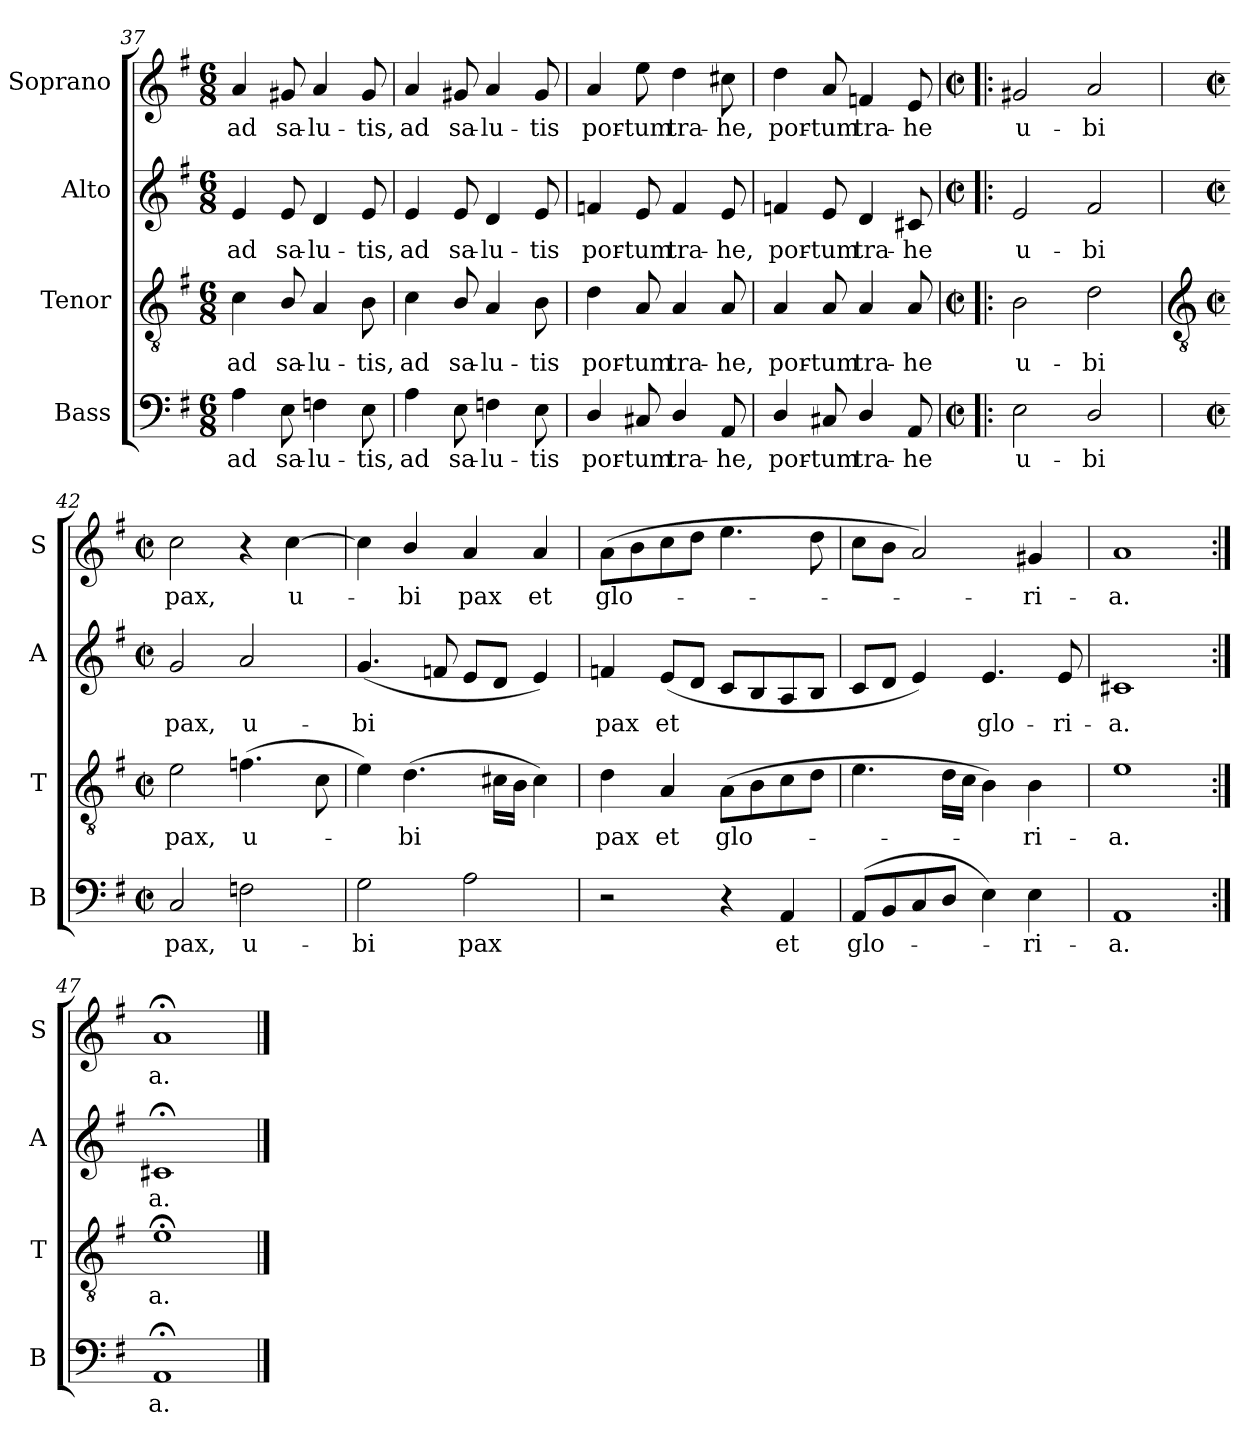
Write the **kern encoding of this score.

**kern	**text	**kern	**text	**kern	**text	**kern	**text
*part4	*part4	*part3	*part3	*part2	*part2	*part1	*part1
*staff4	*staff4	*staff3	*staff3	*staff2	*staff2	*staff1	*staff1
*I"Bass	*	*I"Tenor	*	*I"Alto	*	*I"Soprano	*
*I'B	*	*I'T	*	*I'A	*	*I'S	*
!!LO:LB:g=z
*clefF4	*	*clefGv2	*	*clefG2	*	*clefG2	*
*k[f#]	*	*k[f#]	*	*k[f#]	*	*k[f#]	*
*G:	*	*G:	*	*G:	*	*G:	*
*M6/8	*	*M6/8	*	*M6/8	*	*M6/8	*
=37	=37	=37	=37	=37	=37	=37	=37
!	!LO:LY:b	!	!LO:LY:b	!	!LO:LY:b	!	!LO:LY:b
4A	ad	4c	ad	4e	ad	4a	ad
!	!LO:LY:b	!	!LO:LY:b	!	!LO:LY:b	!	!LO:LY:b
8E	sa-	8B/	sa-	8e	sa-	8g#X	sa-
!	!LO:LY:b	!	!LO:LY:b	!	!LO:LY:b	!	!LO:LY:b
4Fn	-lu-	4A	-lu-	4d	-lu-	4a	-lu-
!	!LO:LY:b	!	!LO:LY:b	!	!LO:LY:b	!	!LO:LY:b
8E	-tis,	8B	-tis,	8e	-tis,	8g#	-tis,
=38	=38	=38	=38	=38	=38	=38	=38
!	!LO:LY:b	!	!LO:LY:b	!	!LO:LY:b	!	!LO:LY:b
4A	ad	4c	ad	4e	ad	4a	ad
!	!LO:LY:b	!	!LO:LY:b	!	!LO:LY:b	!	!LO:LY:b
8E	sa-	8B/	sa-	8e	sa-	8g#X	sa-
!	!LO:LY:b	!	!LO:LY:b	!	!LO:LY:b	!	!LO:LY:b
4Fn	-lu-	4A	-lu-	4d	-lu-	4a	-lu-
!	!LO:LY:b	!	!LO:LY:b	!	!LO:LY:b	!	!LO:LY:b
8E	-tis	8B	-tis	8e	-tis	8g#	-tis
=39	=39	=39	=39	=39	=39	=39	=39
!	!LO:LY:b	!	!LO:LY:b	!	!LO:LY:b	!	!LO:LY:b
4D/	por-	4d	por-	4fn	por-	4a	por-
!	!LO:LY:b	!	!LO:LY:b	!	!LO:LY:b	!	!LO:LY:b
8C#X	-tum	8A	-tum	8e	-tum	8ee	-tum
!	!LO:LY:b	!	!LO:LY:b	!	!LO:LY:b	!	!LO:LY:b
4D/	tra-	4A	tra-	4f	tra-	4dd	tra-
!	!LO:LY:b	!	!LO:LY:b	!	!LO:LY:b	!	!LO:LY:b
8AA	-he,	8A	-he,	8e	-he,	8cc#X	-he,
=40	=40	=40	=40	=40	=40	=40	=40
!	!LO:LY:b	!	!LO:LY:b	!	!LO:LY:b	!	!LO:LY:b
4D/	por-	4A	por-	4fn	por-	4dd	por-
!	!LO:LY:b	!	!LO:LY:b	!	!LO:LY:b	!	!LO:LY:b
8C#X	-tum	8A	-tum	8e	-tum	8a	-tum
!	!LO:LY:b	!	!LO:LY:b	!	!LO:LY:b	!	!LO:LY:b
4D/	tra-	4A	tra-	4d	tra-	4fn	tra-
!	!LO:LY:b	!	!LO:LY:b	!	!LO:LY:b	!	!LO:LY:b
8AA	-he	8A	-he	8c#X	-he	8e	-he
=41!|:	=41!|:	=41!|:	=41!|:	=41!|:	=41!|:	=41!|:	=41!|:
*M2/2	*	*M2/2	*	*M2/2	*	*M2/2	*
*met(c|)	*	*met(c|)	*	*met(c|)	*	*met(c|)	*
!	!LO:LY:b	!	!LO:LY:b	!	!LO:LY:b	!	!LO:LY:b
2E	u-	2B	u-	2e	u-	2g#X	u-
!	!LO:LY:b	!	!LO:LY:b	!	!LO:LY:b	!	!LO:LY:b
2D/	-bi	2d	-bi	2f#	-bi	2a	-bi
!!LO:LB:g=z
=42	=42	=42	=42	=42	=42	=42	=42
*	*	*clefGv2	*	*	*	*	*
*M2/2	*	*M2/2	*	*M2/2	*	*M2/2	*
*met(c|)	*	*met(c|)	*	*met(c|)	*	*met(c|)	*
!	!LO:LY:b	!	!LO:LY:b	!	!LO:LY:b	!	!LO:LY:b
2C	pax,	2e	pax,	2g	pax,	2cc	pax,
!	!LO:LY:b	!	!LO:LY:b	!	!LO:LY:b	!	!
2Fn	u-	(>4.fn	u-	2a	u-	4r	.
!	!	!	!	!	!	!	!LO:LY:b
.	.	.	.	.	.	[4cc	u-
.	.	8c	.	.	.	.	.
=43	=43	=43	=43	=43	=43	=43	=43
!	!LO:LY:b	!	!	!	!LO:LY:b	!	!
2G	-bi	4e)	.	(<4.g	-bi	4cc\]	.
!	!	!	!LO:LY:b	!	!	!	!LO:LY:b
.	.	(>4.d	bi	.	.	4b/	bi
.	.	.	.	8fn	.	.	.
!	!LO:LY:b	!	!	!	!	!	!LO:LY:b
2A	pax	.	.	8eL	.	4a	pax
.	.	16c#XLL	.	8dJ	.	.	.
.	.	16BJJ	.	.	.	.	.
!	!	!	!	!	!	!	!LO:LY:b
.	.	4c#)	.	4e)	.	4a	et
=44	=44	=44	=44	=44	=44	=44	=44
!	!	!	!LO:LY:b	!	!LO:LY:b	!	!LO:LY:b
2r	.	4d	pax	4fn	pax	(>8aL	glo-
.	.	.	.	.	.	8b	.
!	!	!	!LO:LY:b	!	!LO:LY:b	!	!
.	.	4A	et	(<8eL	et	8cc	.
.	.	.	.	8dJ	.	8ddJ	.
!	!	!	!LO:LY:b	!	!	!	!
4r	.	(>8AL	glo-	8cL	.	4.ee	.
.	.	8B	.	8B	.	.	.
!	!LO:LY:b	!	!	!	!	!	!
4AA	et	8c	.	8A	.	.	.
.	.	8dJ	.	8BJ	.	8dd	.
=45	=45	=45	=45	=45	=45	=45	=45
!	!LO:LY:b	!	!	!	!	!	!
(<8AAL	glo-	4.e	.	8cL	.	8ccL	.
8BB	.	.	.	8dJ	.	8bJ	.
8C	.	.	.	4e)	.	2a)	.
8DJ	.	16dLL	.	.	.	.	.
.	.	16cJJ	.	.	.	.	.
!	!	!	!	!	!LO:LY:b	!	!
4E)	.	4B)	.	4.e	glo-	.	.
!	!LO:LY:b	!	!LO:LY:b	!	!	!	!LO:LY:b
4E	ri-	4B	ri-	.	.	4g#X	ri-
!	!	!	!	!	!LO:LY:b	!	!
.	.	.	.	8e	-ri-	.	.
=46	=46	=46	=46	=46	=46	=46	=46
!	!LO:LY:b	!	!LO:LY:b	!	!LO:LY:b	!	!LO:LY:b
1AA	-a.	1e	-a.	1c#X	-a.	1a	-a.
=47:|!	=47:|!	=47:|!	=47:|!	=47:|!	=47:|!	=47:|!	=47:|!
!	!LO:LY:b	!	!LO:LY:b	!	!LO:LY:b	!	!LO:LY:b
1AA;<	a.	1e;<	a.	1c#X;<	a.	1a;<	a.
==	==	==	==	==	==	==	==
*-	*-	*-	*-	*-	*-	*-	*-
